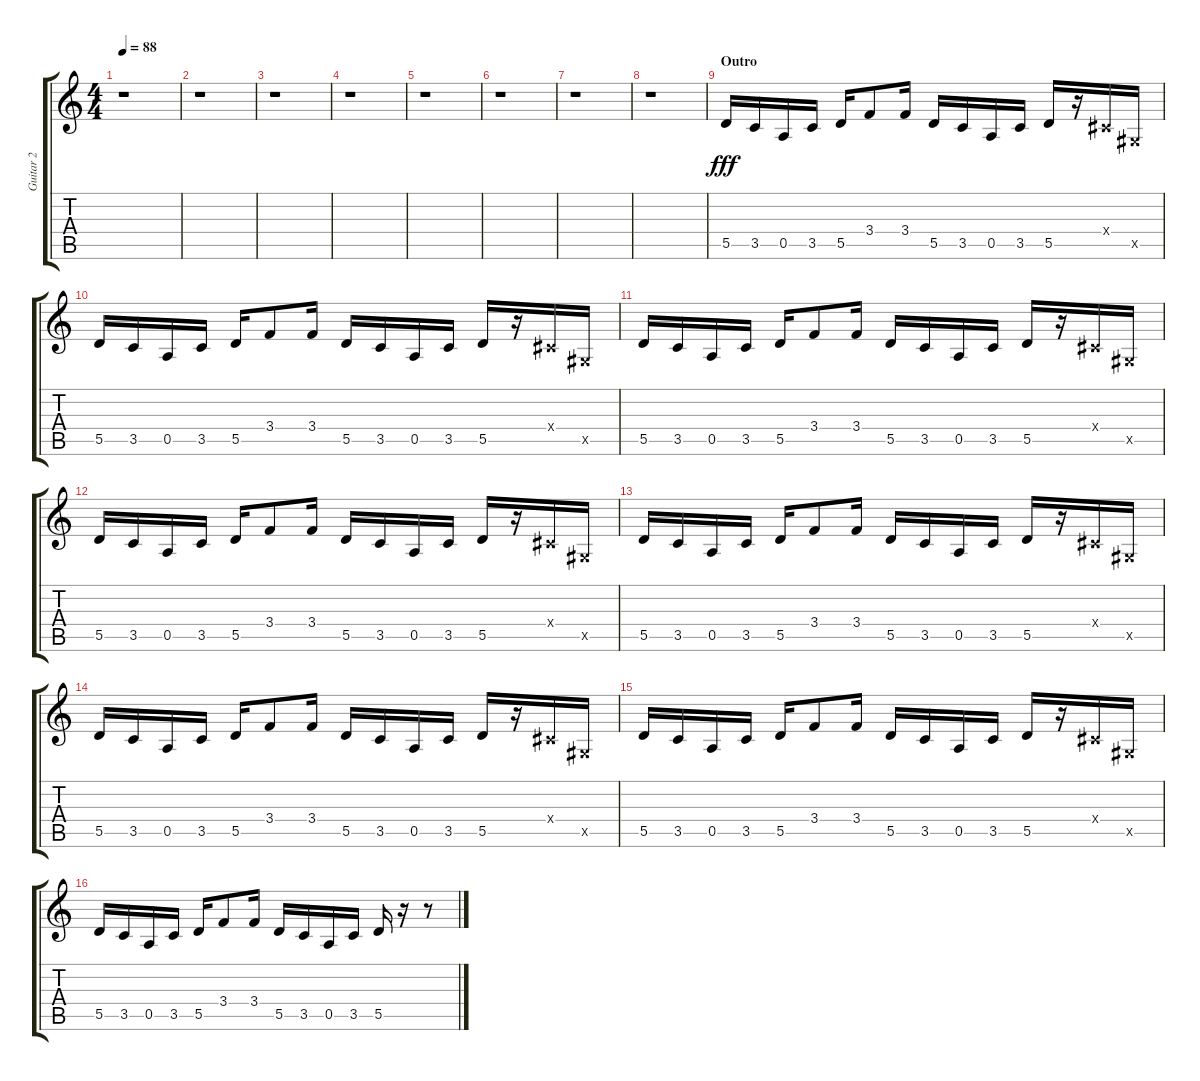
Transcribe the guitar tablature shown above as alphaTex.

\track ("Guitar 2" "Guitar 2") {instrument distortionguitar}
\staff {score tabs}
\tuning (E4 B3 G3 D3 A2 E2) {hide}
\ts (4 4)
\tempo 88
\clef g2
\ks c
r.1{dy fff} |
r.1 |
r.1 |
r.1 |
r.1 |
r.1 |
r.1 |
r.1 |
\section ("" "Outro")
5.5.16 3.5.16 0.5.16 3.5.16 5.5.16 3.4.8 3.4.16 5.5.16 3.5.16 0.5.16 3.5.16 5.5.16 r.16 -1.4{x}.16 -1.5{x}.16 |
5.5.16 3.5.16 0.5.16 3.5.16 5.5.16 3.4.8 3.4.16 5.5.16 3.5.16 0.5.16 3.5.16 5.5.16 r.16 -1.4{x}.16 -1.5{x}.16 |
5.5.16 3.5.16 0.5.16 3.5.16 5.5.16 3.4.8 3.4.16 5.5.16 3.5.16 0.5.16 3.5.16 5.5.16 r.16 -1.4{x}.16 -1.5{x}.16 |
5.5.16 3.5.16 0.5.16 3.5.16 5.5.16 3.4.8 3.4.16 5.5.16 3.5.16 0.5.16 3.5.16 5.5.16 r.16 -1.4{x}.16 -1.5{x}.16 |
5.5.16 3.5.16 0.5.16 3.5.16 5.5.16 3.4.8 3.4.16 5.5.16 3.5.16 0.5.16 3.5.16 5.5.16 r.16 -1.4{x}.16 -1.5{x}.16 |
5.5.16 3.5.16 0.5.16 3.5.16 5.5.16 3.4.8 3.4.16 5.5.16 3.5.16 0.5.16 3.5.16 5.5.16 r.16 -1.4{x}.16 -1.5{x}.16 |
5.5.16 3.5.16 0.5.16 3.5.16 5.5.16 3.4.8 3.4.16 5.5.16 3.5.16 0.5.16 3.5.16 5.5.16 r.16 -1.4{x}.16 -1.5{x}.16 |
5.5.16 3.5.16 0.5.16 3.5.16 5.5.16 3.4.8 3.4.16 5.5.16 3.5.16 0.5.16 3.5.16 5.5.16 r.16 r.8
